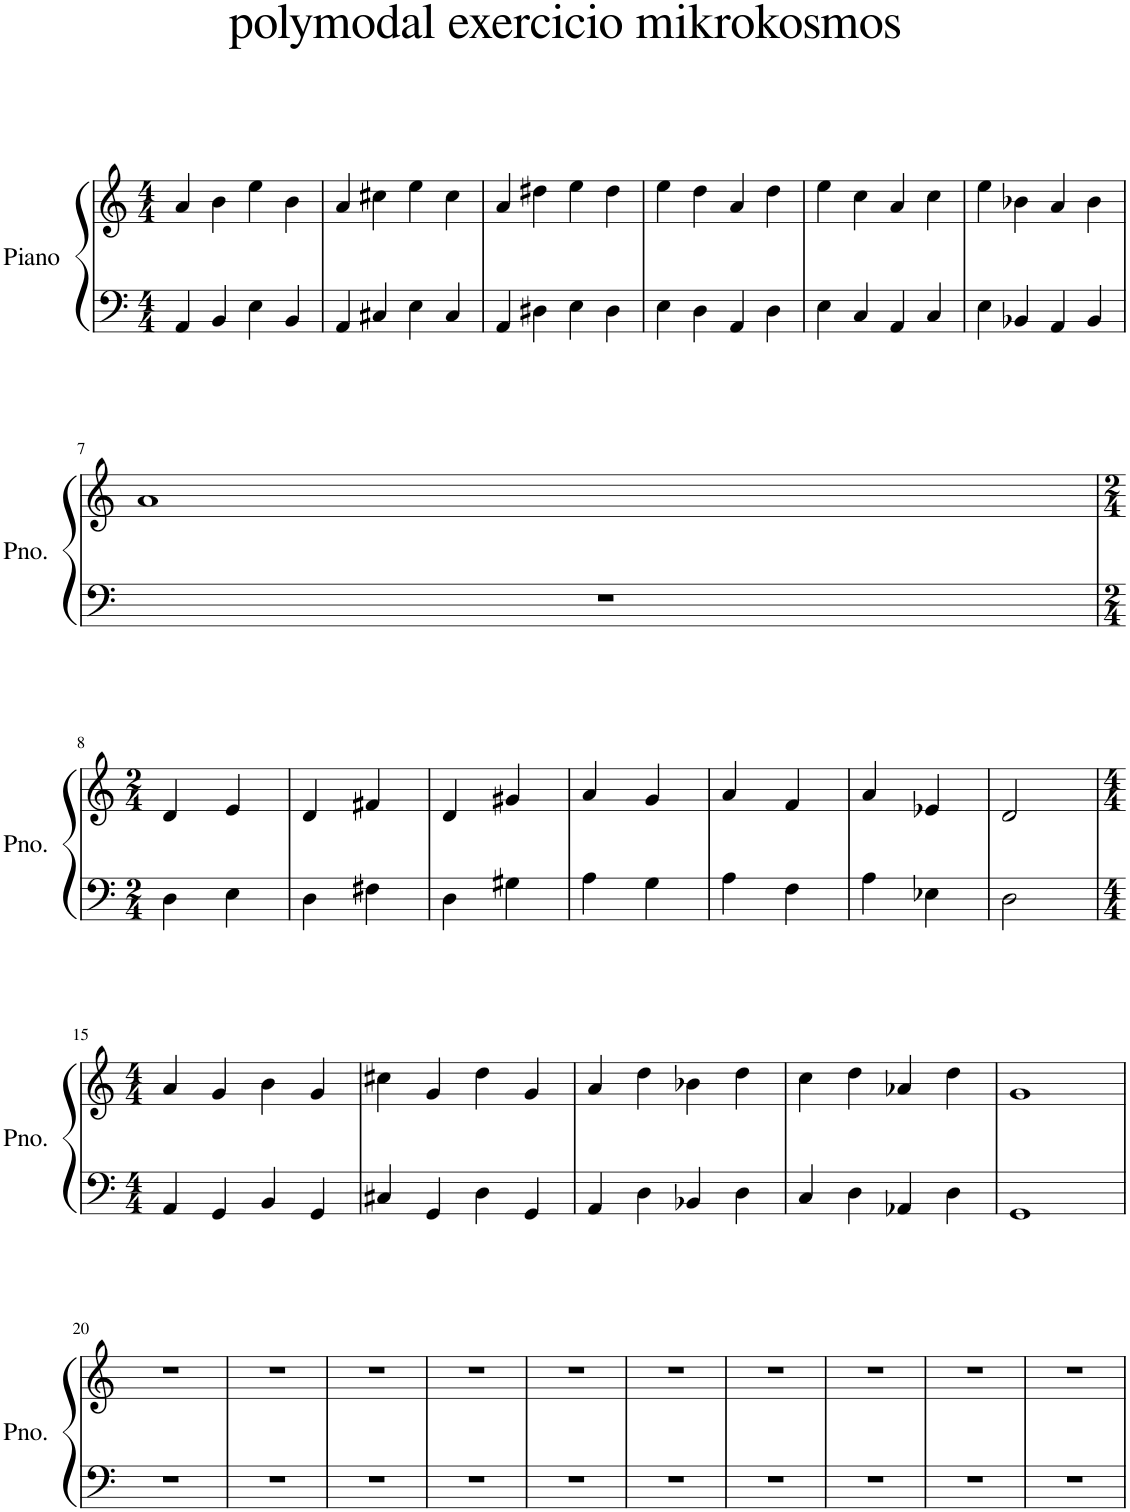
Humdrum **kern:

**kern	**kern
*part1	*part1
*staff2	*staff1
*I"Piano	*
*I'Pno.	*
*clefF4	*clefG2
*k[]	*k[]
*M4/4	*M4/4
=1	=1
4AA/	4a/
4BB/	4b\
4E\	4ee\
4BB/	4b\
=2	=2
4AA/	4a/
4C#X/	4cc#X\
4E\	4ee\
4C#/	4cc#\
=3	=3
4AA/	4a/
4D#X\	4dd#X\
4E\	4ee\
4D#\	4dd#\
=4	=4
4E\	4ee\
4D\	4dd\
4AA/	4a/
4D\	4dd\
=5	=5
4E\	4ee\
4C/	4cc\
4AA/	4a/
4C/	4cc\
=6	=6
4E\	4ee\
4BB-X/	4b-X\
4AA/	4a/
4BB-/	4b-\
!!LO:LB:g=z
=7	=7
1r	1a
!!LO:LB:g=z
=8	=8
*M2/4	*M2/4
4D\	4d/
4E\	4e/
=9	=9
4D\	4d/
4F#X\	4f#X/
=10	=10
4D\	4d/
4G#X\	4g#X/
=11	=11
4A\	4a/
4G\	4g/
=12	=12
4A\	4a/
4F\	4f/
=13	=13
4A\	4a/
4E-X\	4e-X/
=14	=14
2D\	2d/
!!LO:LB:g=z
=15	=15
*M4/4	*M4/4
4AA/	4a/
4GG/	4g/
4BB/	4b\
4GG/	4g/
=16	=16
4C#X/	4cc#X\
4GG/	4g/
4D\	4dd\
4GG/	4g/
=17	=17
4AA/	4a/
4D\	4dd\
4BB-X/	4b-X\
4D\	4dd\
=18	=18
4C/	4cc\
4D\	4dd\
4AA-X/	4a-X/
4D\	4dd\
=19	=19
1GG	1g
!!LO:LB:g=z
=20	=20
1r	1r
=21	=21
1r	1r
=22	=22
1r	1r
=23	=23
1r	1r
=24	=24
1r	1r
=25	=25
1r	1r
=26	=26
1r	1r
=27	=27
1r	1r
=28	=28
1r	1r
=29	=29
1r	1r
=	=
*-	*-
